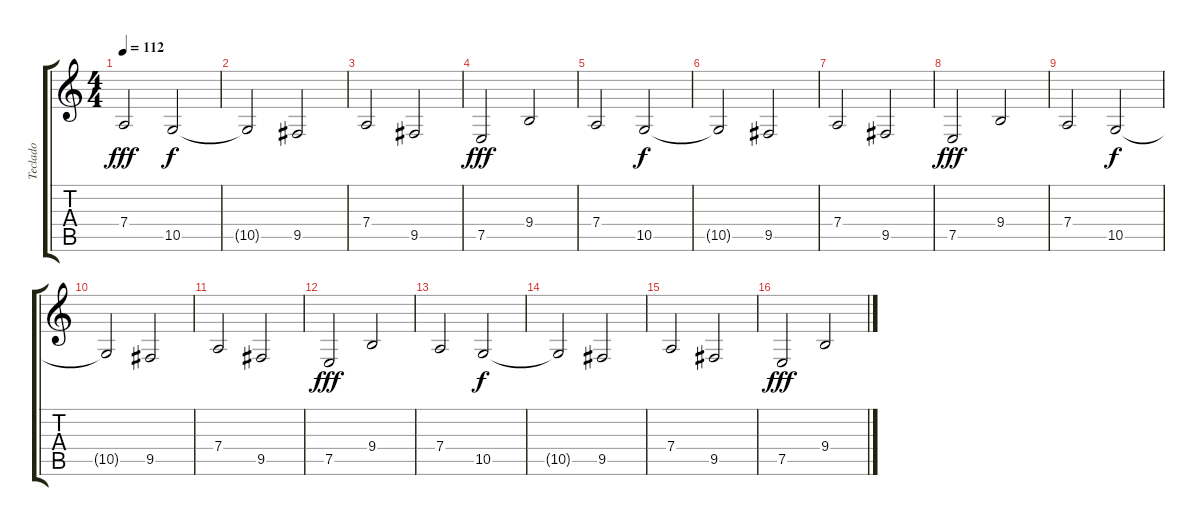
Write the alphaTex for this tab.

\track ("Teclado" "Teclado") {instrument stringensemble2}
\staff {score tabs}
\tuning (E4 B3 G3 D3 A2 E2) {hide}
\ts (4 4)
\tempo 112
\clef g2
\ks c
7.4.2{dy fff} 10.5.2{dy f} |
10.5{t}.2 9.5.2 |
7.4.2 9.5.2 |
7.5.2{dy fff} 9.4.2 |
7.4.2 10.5.2{dy f} |
10.5{t}.2 9.5.2 |
7.4.2 9.5.2 |
7.5.2{dy fff} 9.4.2 |
7.4.2 10.5.2{dy f} |
10.5{t}.2 9.5.2 |
7.4.2 9.5.2 |
7.5.2{dy fff} 9.4.2 |
7.4.2 10.5.2{dy f} |
10.5{t}.2 9.5.2 |
7.4.2 9.5.2 |
7.5.2{dy fff volume 8} 9.4.2
